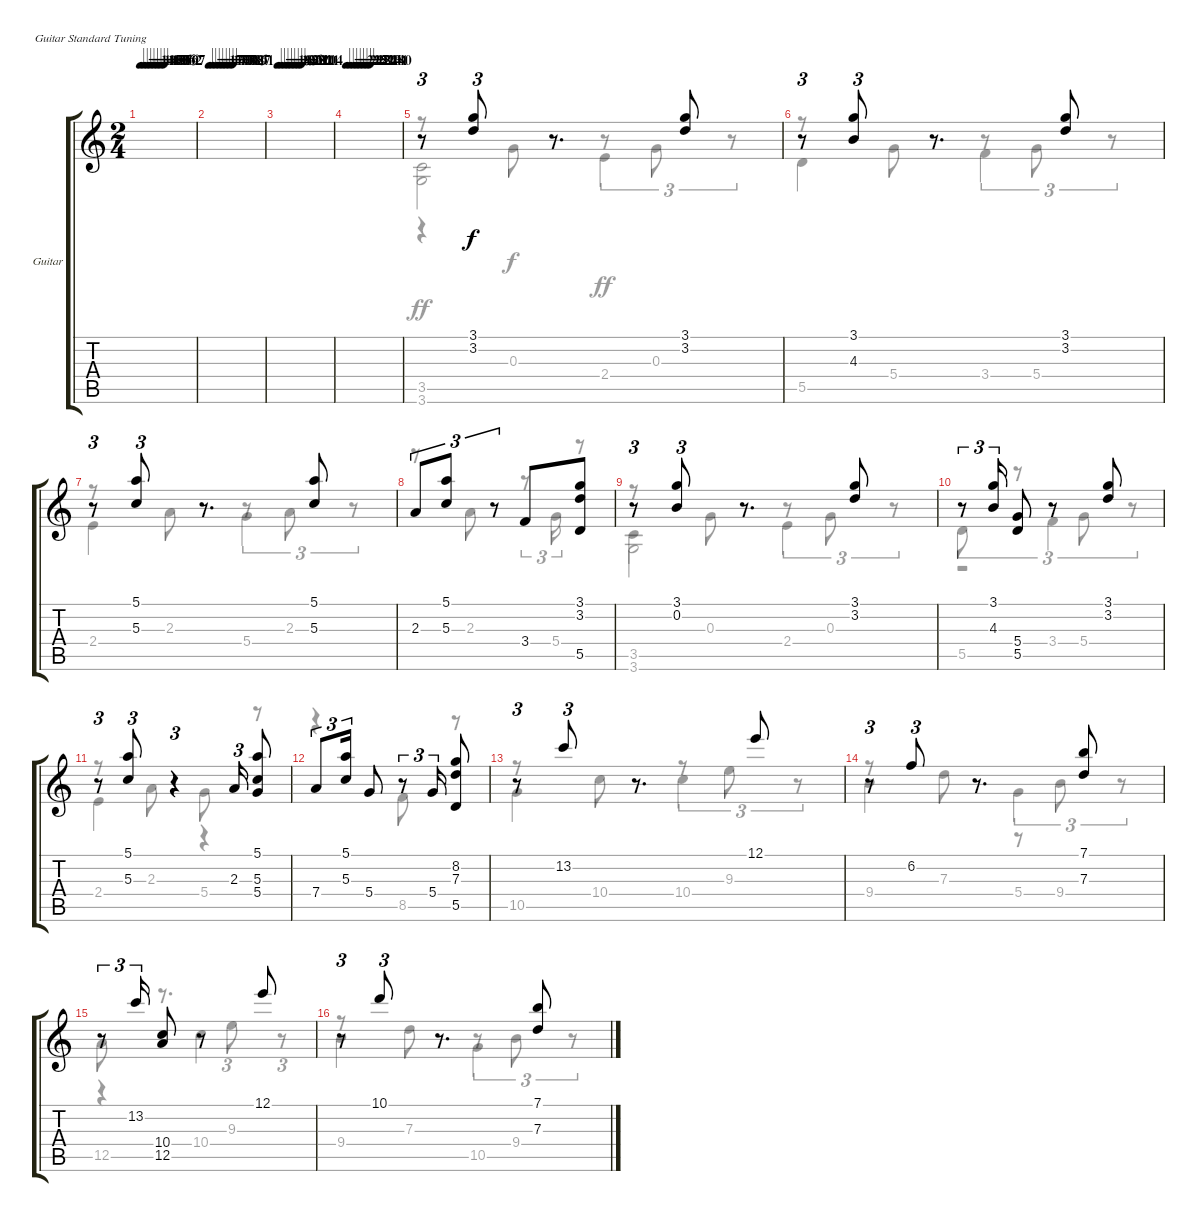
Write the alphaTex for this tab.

\bracketExtendMode groupsimilarinstruments
\firstSystemTrackNameOrientation horizontal
\otherSystemsTrackNameOrientation horizontal
\track ("Guitar" "Guitar") {instrument acousticguitarnylon}
\staff {score tabs}
\tuning (E4 B3 G3 D3 A2 E2)
\voice
\ts (2 4)
\tempo 140
\tempo (145 0.0625)
\tempo (150 0.125)
\tempo (156 0.1875)
\tempo (156 0.25)
\tempo (159 0.3125)
\tempo (162 0.375)
\tempo (167 0.4375)
\clef g2
\ks c
|
\tempo 170
\tempo (173 0.0625)
\tempo (177 0.125)
\tempo (178 0.1875)
\tempo (182 0.25)
\tempo (186 0.3125)
\tempo (187 0.375)
\tempo (191 0.4375)
|
\tempo 192
\tempo (196 0.0625)
\tempo (198 0.125)
\tempo (201 0.1875)
\tempo (202 0.25)
\tempo (210 0.3125)
\tempo (211 0.375)
\tempo (214 0.4375)
|
\tempo 215
\tempo (218 0.0625)
\tempo (221 0.125)
\tempo (224 0.1875)
\tempo (224 0.25)
\tempo (228 0.3125)
\tempo (231 0.375)
\tempo (140 0.4375)
|
r.8{tu (3 2)} (3.1 3.2).8{tu (3 2)} r.8{d} (3.1 3.2).8 |
r.8{tu (3 2)} (3.1 4.3).8{tu (3 2)} r.8{d} (3.1 3.2).8 |
r.8{tu (3 2)} (5.1 5.3).8{tu (3 2)} r.8{d} (5.1 5.3).8 |
2.3.8{tu (3 2)} (5.1 5.3).8{tu (3 2)} r.8{tu (3 2)} 3.4.8 (3.1 3.2 5.5).8 |
r.8{tu (3 2)} (3.1 0.2).8{tu (3 2)} r.8{d} (3.1 3.2).8 |
r.8{tu (3 2)} (3.1 4.3).16{tu (3 2)} (5.4 5.5).8 r.8 (3.1 3.2).8 |
r.8{tu (3 2)} (5.1 5.3).8{tu (3 2)} r.4{tu (3 2)} 2.3.16{tu (3 2)} (5.1 5.3 5.4).8 |
7.4.8{tu (3 2)} (5.1 5.3).16{tu (3 2)} 5.4.8 r.8{tu (3 2)} 5.4.16{tu (3 2)} (8.2 7.3 5.5).8 |
r.8{tu (3 2)} 13.2.8{tu (3 2)} r.8{d} 12.1.8 |
r.8{tu (3 2)} 6.2.8{tu (3 2)} r.8{d} (7.1 7.3).8 |
r.8{tu (3 2)} 13.2.16{tu (3 2)} (10.4 12.5).8 r.8 12.1.8 |
r.8{tu (3 2)} 10.1.8{tu (3 2)} r.8{d} (7.1 7.3).8
\voice
\clef g2
\ottava regular
\simile none
\ks c
|
|
|
|
r.8 0.3.8 r.8{tu (3 2)} 0.3.8{tu (3 2)} r.8{tu (3 2)} |
r.8 5.4.8 3.4.4 |
r.8 2.3.8 r.8{tu (3 2)} 2.3.8{tu (3 2)} r.8{tu (3 2)} |
r.8 2.3.8 r.8{tu (3 2)} 5.4.16{tu (3 2)} r.8 |
r.8 0.3.8 r.8{tu (3 2)} 0.3.8{tu (3 2)} r.8{tu (3 2)} |
5.5.8 r.8 3.4.4 |
r.8 2.3.8 5.4.8 r.8 |
r.4 8.5.8 r.8 |
r.8 10.4.8 r.8{tu (3 2)} 9.3.8{tu (3 2)} r.8{tu (3 2)} |
r.8 7.3.8 5.4.4 |
12.5.8 r.8{d} 9.3.8{tu (3 2)} r.8{tu (3 2)} |
r.8 7.3.8 r.8{tu (3 2)} 9.4.8{tu (3 2)} r.8{tu (3 2)}
\voice
\clef g2
\ottava regular
\simile none
\ks c
|
|
|
|
r.4 2.4.4{dy ff} |
5.5.4 r.8{tu (3 2)} 5.4.8{tu (3 2)} r.8{tu (3 2)} |
2.4.4 5.4.4 |
|
3.5.4 2.4.4 |
r.2{tu (3 2)} 5.4.8{tu (3 2)} r.8{tu (3 2)} |
2.4.4 r.4 |
|
10.5.4 10.4.4 |
9.4.4 r.8{tu (3 2)} 9.4.8{tu (3 2)} r.8{tu (3 2)} |
r.4 10.4.4 |
9.4.4 10.5.4
\voice
\clef g2
\ottava regular
\simile none
\ks c
|
|
|
|
(3.5 3.6).2{dy ff} |
|
|
|
3.6.2 |
|
|
|
|
|
|
